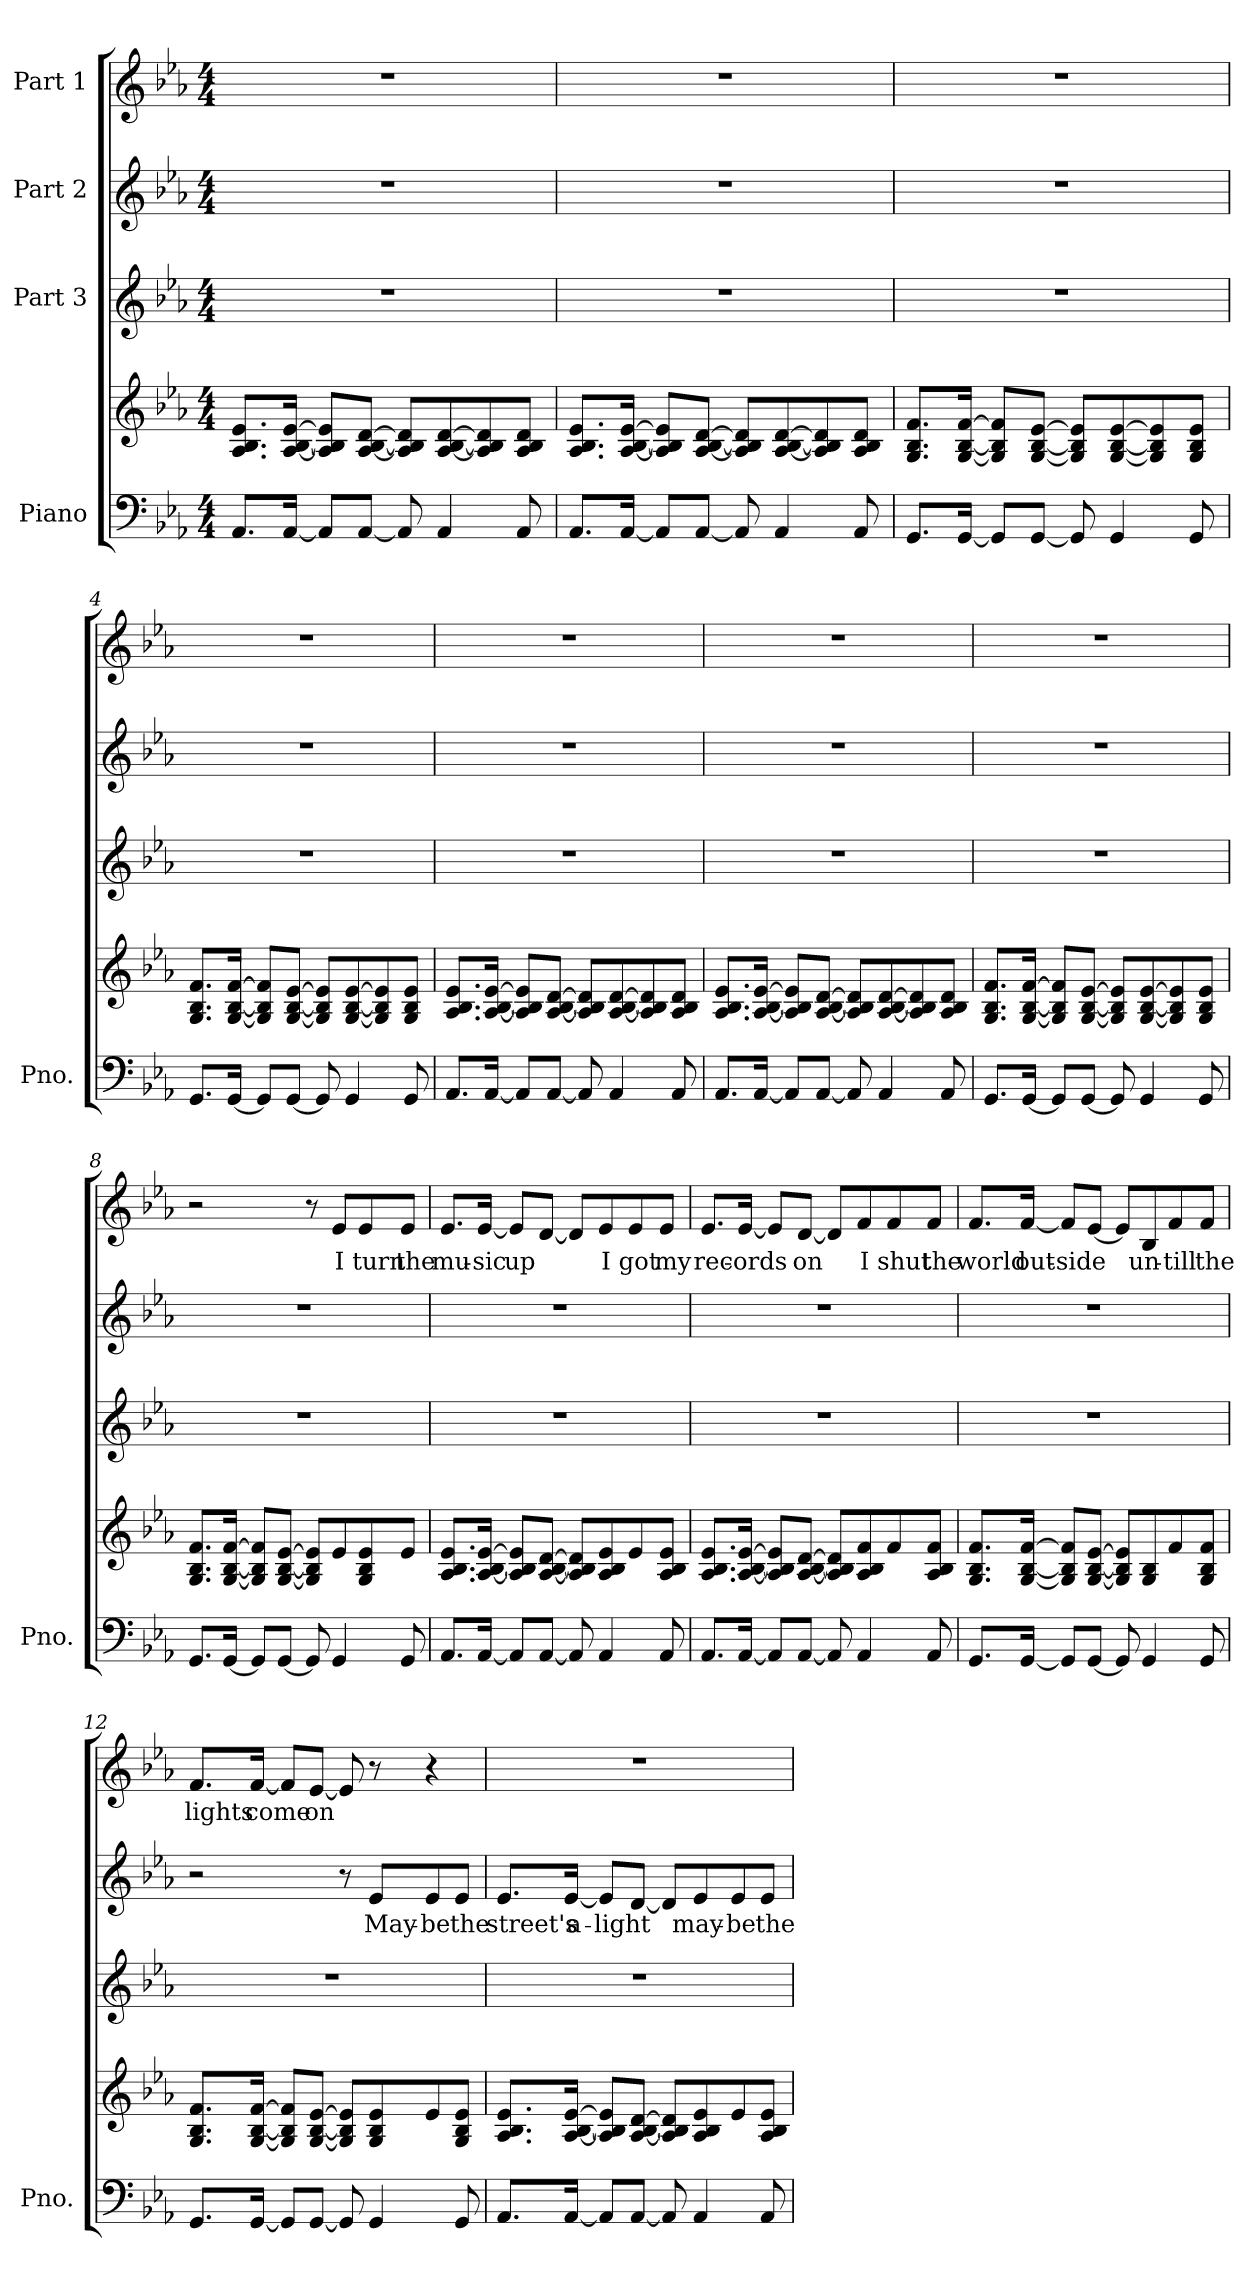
**kern	**kern	**kern	**kern	**text	**kern	**text
*part4	*part4	*part3	*part2	*part2	*part1	*part1
*staff5	*staff4	*staff3	*staff2	*staff2	*staff1	*staff1
*I"Piano	*	*I"Part 3	*I"Part 2	*	*I"Part 1	*
*I'Pno.	*	*	*	*	*	*
*clefF4	*clefG2	*clefG2	*clefG2	*	*clefG2	*
*k[b-e-a-]	*k[b-e-a-]	*k[b-e-a-]	*k[b-e-a-]	*	*k[b-e-a-]	*
*M4/4	*M4/4	*M4/4	*M4/4	*	*M4/4	*
*MM115	*MM115	*MM115	*MM115	*	*MM115	*
=1	=1	=1	=1	=1	=1	=1
8.AA-/L	8.A-/ 8.B-/ 8.e-/L	1r	1r	.	1r	.
[16AA-/Jk	[16A-/ [16B-/ [16e-/Jk	.	.	.	.	.
8AA-/L]	8A-/] 8B-/] 8e-/]L	.	.	.	.	.
[8AA-/J	[8A-/ [8B-/ [8d/J	.	.	.	.	.
8AA-/]	8A-/] 8B-/] 8d/]L	.	.	.	.	.
4AA-/	[8A-/ [8B-/ [8d/	.	.	.	.	.
.	8A-/] 8B-/] 8d/]	.	.	.	.	.
8AA-/	8A-/ 8B-/ 8d/J	.	.	.	.	.
=2	=2	=2	=2	=2	=2	=2
8.AA-/L	8.A-/ 8.B-/ 8.e-/L	1r	1r	.	1r	.
[16AA-/Jk	[16A-/ [16B-/ [16e-/Jk	.	.	.	.	.
8AA-/L]	8A-/] 8B-/] 8e-/]L	.	.	.	.	.
[8AA-/J	[8A-/ [8B-/ [8d/J	.	.	.	.	.
8AA-/]	8A-/] 8B-/] 8d/]L	.	.	.	.	.
4AA-/	[8A-/ [8B-/ [8d/	.	.	.	.	.
.	8A-/] 8B-/] 8d/]	.	.	.	.	.
8AA-/	8A-/ 8B-/ 8d/J	.	.	.	.	.
!!LO:LB:g=z
=3	=3	=3	=3	=3	=3	=3
8.GG/L	8.G/ 8.B-/ 8.f/L	1r	1r	.	1r	.
[16GG/Jk	[16G/ [16B-/ [16f/Jk	.	.	.	.	.
8GG/L]	8G/] 8B-/] 8f/]L	.	.	.	.	.
[8GG/J	[8G/ [8B-/ [8e-/J	.	.	.	.	.
8GG/]	8G/] 8B-/] 8e-/]L	.	.	.	.	.
4GG/	[8G/ [8B-/ [8e-/	.	.	.	.	.
.	8G/] 8B-/] 8e-/]	.	.	.	.	.
8GG/	8G/ 8B-/ 8e-/J	.	.	.	.	.
=4	=4	=4	=4	=4	=4	=4
8.GG/L	8.G/ 8.B-/ 8.f/L	1r	1r	.	1r	.
[16GG/Jk	[16G/ [16B-/ [16f/Jk	.	.	.	.	.
8GG/L]	8G/] 8B-/] 8f/]L	.	.	.	.	.
[8GG/J	[8G/ [8B-/ [8e-/J	.	.	.	.	.
8GG/]	8G/] 8B-/] 8e-/]L	.	.	.	.	.
4GG/	[8G/ [8B-/ [8e-/	.	.	.	.	.
.	8G/] 8B-/] 8e-/]	.	.	.	.	.
8GG/	8G/ 8B-/ 8e-/J	.	.	.	.	.
!!LO:PB:g=z
=5	=5	=5	=5	=5	=5	=5
8.AA-/L	8.A-/ 8.B-/ 8.e-/L	1r	1r	.	1r	.
[16AA-/Jk	[16A-/ [16B-/ [16e-/Jk	.	.	.	.	.
8AA-/L]	8A-/] 8B-/] 8e-/]L	.	.	.	.	.
[8AA-/J	[8A-/ [8B-/ [8d/J	.	.	.	.	.
8AA-/]	8A-/] 8B-/] 8d/]L	.	.	.	.	.
4AA-/	[8A-/ [8B-/ [8d/	.	.	.	.	.
.	8A-/] 8B-/] 8d/]	.	.	.	.	.
8AA-/	8A-/ 8B-/ 8d/J	.	.	.	.	.
=6	=6	=6	=6	=6	=6	=6
8.AA-/L	8.A-/ 8.B-/ 8.e-/L	1r	1r	.	1r	.
[16AA-/Jk	[16A-/ [16B-/ [16e-/Jk	.	.	.	.	.
8AA-/L]	8A-/] 8B-/] 8e-/]L	.	.	.	.	.
[8AA-/J	[8A-/ [8B-/ [8d/J	.	.	.	.	.
8AA-/]	8A-/] 8B-/] 8d/]L	.	.	.	.	.
4AA-/	[8A-/ [8B-/ [8d/	.	.	.	.	.
.	8A-/] 8B-/] 8d/]	.	.	.	.	.
8AA-/	8A-/ 8B-/ 8d/J	.	.	.	.	.
!!LO:LB:g=z
=7	=7	=7	=7	=7	=7	=7
8.GG/L	8.G/ 8.B-/ 8.f/L	1r	1r	.	1r	.
[16GG/Jk	[16G/ [16B-/ [16f/Jk	.	.	.	.	.
8GG/L]	8G/] 8B-/] 8f/]L	.	.	.	.	.
[8GG/J	[8G/ [8B-/ [8e-/J	.	.	.	.	.
8GG/]	8G/] 8B-/] 8e-/]L	.	.	.	.	.
4GG/	[8G/ [8B-/ [8e-/	.	.	.	.	.
.	8G/] 8B-/] 8e-/]	.	.	.	.	.
8GG/	8G/ 8B-/ 8e-/J	.	.	.	.	.
=8	=8	=8	=8	=8	=8	=8
8.GG/L	8.G/ 8.B-/ 8.f/L	1r	1r	.	2r	.
[16GG/Jk	[16G/ [16B-/ [16f/Jk	.	.	.	.	.
8GG/L]	8G/] 8B-/] 8f/]L	.	.	.	.	.
[8GG/J	[8G/ [8B-/ [8e-/J	.	.	.	.	.
8GG/]	8G/] 8B-/] 8e-/]L	.	.	.	8r	.
!	!	!	!	!	!	!LO:LY:b
4GG/	8e-/	.	.	.	8e-/L	I
!	!	!	!	!	!	!LO:LY:b
.	8G/ 8B-/ 8e-/	.	.	.	8e-/	turn
!	!	!	!	!	!	!LO:LY:b
8GG/	8e-/J	.	.	.	8e-/J	the
=9	=9	=9	=9	=9	=9	=9
!	!	!	!	!	!	!LO:LY:b
8.AA-/L	8.A-/ 8.B-/ 8.e-/L	1r	1r	.	8.e-/L	mu-
!	!	!	!	!	!	!LO:LY:b
[16AA-/Jk	[16A-/ [16B-/ [16e-/Jk	.	.	.	[16e-/Jk	-sic
!	!	!	!	!	!	!LO:LY:b
8AA-/L]	8A-/] 8B-/] 8e-/]L	.	.	.	8e-/L]	up
[8AA-/J	[8A-/ [8B-/ [8d/J	.	.	.	[8d/J	.
8AA-/]	8A-/] 8B-/] 8d/]L	.	.	.	8d/L]	.
!	!	!	!	!	!	!LO:LY:b
4AA-/	8A-/ 8B-/ 8e-/	.	.	.	8e-/	I
!	!	!	!	!	!	!LO:LY:b
.	8e-/	.	.	.	8e-/	got
!	!	!	!	!	!	!LO:LY:b
8AA-/	8A-/ 8B-/ 8e-/J	.	.	.	8e-/J	my
!!LO:PB:g=z
=10	=10	=10	=10	=10	=10	=10
!	!	!	!	!	!	!LO:LY:b
8.AA-/L	8.A-/ 8.B-/ 8.e-/L	1r	1r	.	8.e-/L	rec-
!	!	!	!	!	!	!LO:LY:b
[16AA-/Jk	[16A-/ [16B-/ [16e-/Jk	.	.	.	[16e-/Jk	-ords
8AA-/L]	8A-/] 8B-/] 8e-/]L	.	.	.	8e-/L]	.
!	!	!	!	!	!	!LO:LY:b
[8AA-/J	[8A-/ [8B-/ [8d/J	.	.	.	[8d/J	on
8AA-/]	8A-/] 8B-/] 8d/]L	.	.	.	8d/L]	.
!	!	!	!	!	!	!LO:LY:b
4AA-/	8A-/ 8B-/ 8f/	.	.	.	8f/	I
!	!	!	!	!	!	!LO:LY:b
.	8f/	.	.	.	8f/	shut
!	!	!	!	!	!	!LO:LY:b
8AA-/	8A-/ 8B-/ 8f/J	.	.	.	8f/J	the
=11	=11	=11	=11	=11	=11	=11
!	!	!	!	!	!	!LO:LY:b
8.GG/L	8.G/ 8.B-/ 8.f/L	1r	1r	.	8.f/L	world
!	!	!	!	!	!	!LO:LY:b
[16GG/Jk	[16G/ [16B-/ [16f/Jk	.	.	.	[16f/Jk	out-
!	!	!	!	!	!	!LO:LY:b
8GG/L]	8G/] 8B-/] 8f/]L	.	.	.	8f/L]	-side
[8GG/J	[8G/ [8B-/ [8e-/J	.	.	.	[8e-/J	.
8GG/]	8G/] 8B-/] 8e-/]L	.	.	.	8e-/L]	.
!	!	!	!	!	!	!LO:LY:b
4GG/	8G/ 8B-/	.	.	.	8B-/	un-
!	!	!	!	!	!	!LO:LY:b
.	8f/	.	.	.	8f/	-till
!	!	!	!	!	!	!LO:LY:b
8GG/	8G/ 8B-/ 8f/J	.	.	.	8f/J	the
!!LO:LB:g=z
=12	=12	=12	=12	=12	=12	=12
!	!	!	!	!	!	!LO:LY:b
8.GG/L	8.G/ 8.B-/ 8.f/L	1r	2r	.	8.f/L	lights
!	!	!	!	!	!	!LO:LY:b
[16GG/Jk	[16G/ [16B-/ [16f/Jk	.	.	.	[16f/Jk	come
8GG/L]	8G/] 8B-/] 8f/]L	.	.	.	8f/L]	.
!	!	!	!	!	!	!LO:LY:b
[8GG/J	[8G/ [8B-/ [8e-/J	.	.	.	[8e-/J	on
8GG/]	8G/] 8B-/] 8e-/]L	.	8r	.	8e-/]	.
!	!	!	!	!LO:LY:b	!	!
4GG/	8G/ 8B-/ 8e-/	.	8e-/L	May-	8r	.
!	!	!	!	!LO:LY:b	!	!
.	8e-/	.	8e-/	-be	4r	.
!	!	!	!	!LO:LY:b	!	!
8GG/	8G/ 8B-/ 8e-/J	.	8e-/J	the	.	.
=13	=13	=13	=13	=13	=13	=13
!	!	!	!	!LO:LY:b	!	!
8.AA-/L	8.A-/ 8.B-/ 8.e-/L	1r	8.e-/L	street's	1r	.
!	!	!	!	!LO:LY:b	!	!
[16AA-/Jk	[16A-/ [16B-/ [16e-/Jk	.	[16e-/Jk	a-	.	.
!	!	!	!	!LO:LY:b	!	!
8AA-/L]	8A-/] 8B-/] 8e-/]L	.	8e-/L]	-light	.	.
[8AA-/J	[8A-/ [8B-/ [8d/J	.	[8d/J	.	.	.
8AA-/]	8A-/] 8B-/] 8d/]L	.	8d/L]	.	.	.
!	!	!	!	!LO:LY:b	!	!
4AA-/	8A-/ 8B-/ 8e-/	.	8e-/	may-	.	.
!	!	!	!	!LO:LY:b	!	!
.	8e-/	.	8e-/	-be	.	.
!	!	!	!	!LO:LY:b	!	!
8AA-/	8A-/ 8B-/ 8e-/J	.	8e-/J	the	.	.
=	=	=	=	=	=	=
*-	*-	*-	*-	*-	*-	*-
